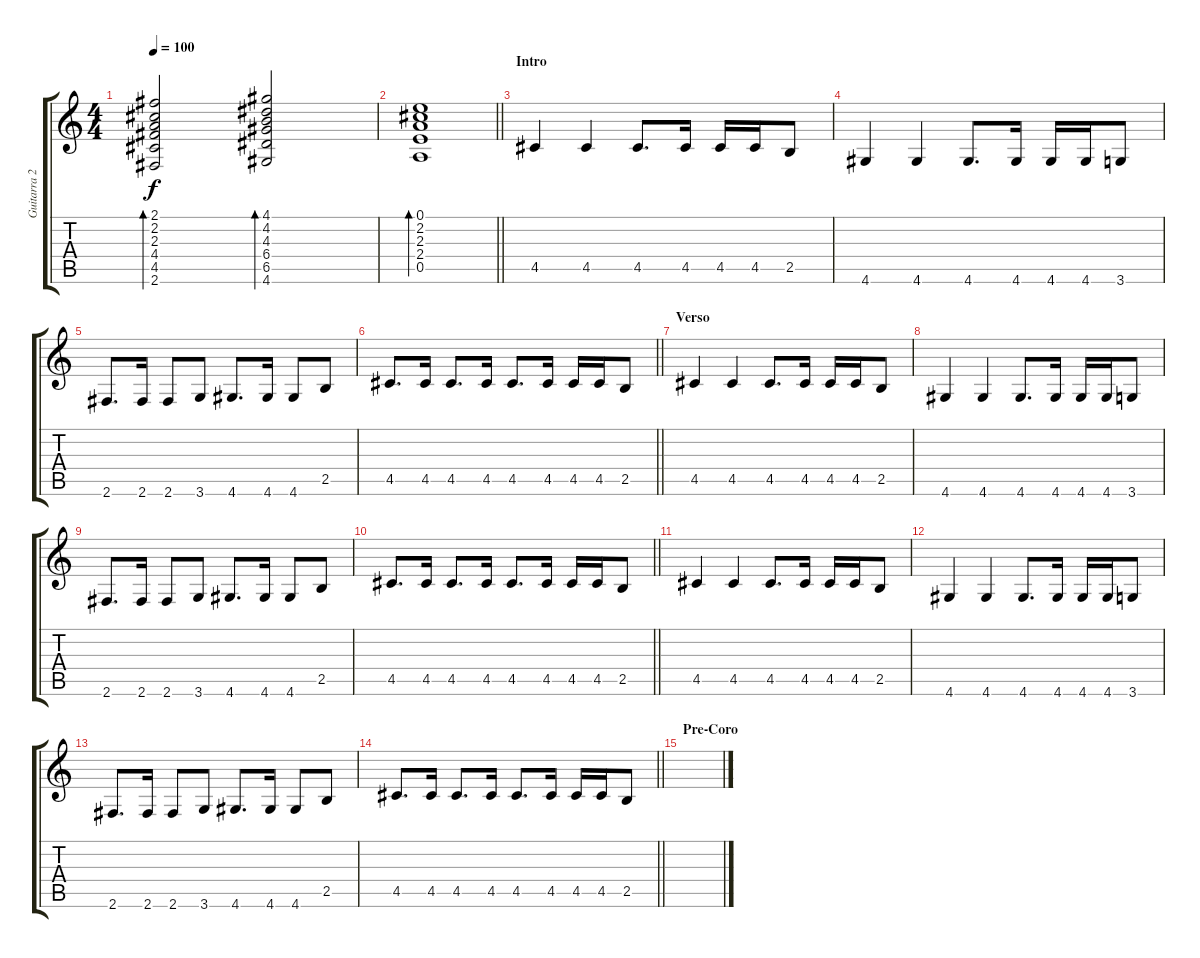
\track ("Guitarra 2" "Guitarra 2") {instrument overdrivenguitar}
\staff {score tabs}
\tuning (E4 B3 G3 D3 A2 E2) {hide}
\ts (4 4)
\tempo 100
\clef g2
\ks c
(2.1 2.2 2.3 4.4 4.5 2.6).2{bd 120 dy f} (4.1 4.2 4.3 6.4 6.5 4.6).2{bd 120} |
\barLineRight lightlight
(0.1 2.2 2.3 2.4 0.5).1{bd 120} |
\section ("" "Intro")
4.5.4 4.5.4 4.5.8{d} 4.5.16 4.5.16 4.5.16 2.5.8 |
4.6.4 4.6.4 4.6.8{d} 4.6.16 4.6.16 4.6.16 3.6.8 |
2.6.8{d} 2.6.16 2.6.8 3.6.8 4.6.8{d} 4.6.16 4.6.8 2.5.8 |
\barLineRight lightlight
4.5.8{d} 4.5.16 4.5.8{d} 4.5.16 4.5.8{d} 4.5.16 4.5.16 4.5.16 2.5.8 |
\section ("" "Verso")
4.5.4 4.5.4 4.5.8{d} 4.5.16 4.5.16 4.5.16 2.5.8 |
4.6.4 4.6.4 4.6.8{d} 4.6.16 4.6.16 4.6.16 3.6.8 |
2.6.8{d} 2.6.16 2.6.8 3.6.8 4.6.8{d} 4.6.16 4.6.8 2.5.8 |
\barLineRight lightlight
4.5.8{d} 4.5.16 4.5.8{d} 4.5.16 4.5.8{d} 4.5.16 4.5.16 4.5.16 2.5.8 |
4.5.4 4.5.4 4.5.8{d} 4.5.16 4.5.16 4.5.16 2.5.8 |
4.6.4 4.6.4 4.6.8{d} 4.6.16 4.6.16 4.6.16 3.6.8 |
2.6.8{d} 2.6.16 2.6.8 3.6.8 4.6.8{d} 4.6.16 4.6.8 2.5.8 |
\barLineRight lightlight
4.5.8{d} 4.5.16 4.5.8{d} 4.5.16 4.5.8{d} 4.5.16 4.5.16 4.5.16 2.5.8 |
\section ("" "Pre-Coro")
